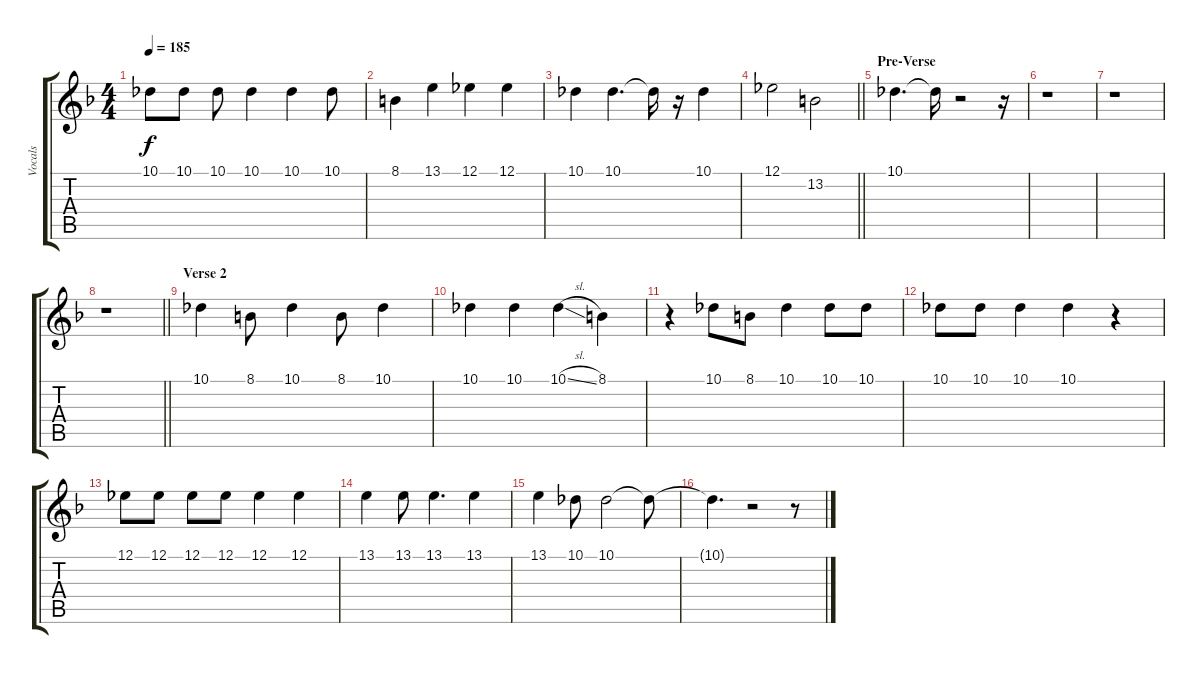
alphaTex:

\track ("Vocals" "Vocals") {instrument oboe}
\staff {score tabs}
\tuning (Eb4 Bb3 Gb3 Db3 Ab2 Eb2) {hide}
\ts (4 4)
\tempo 185
\clef g2
\ks f
10.1.8{dy f} 10.1.8 10.1.8 10.1.4 10.1.4 10.1.8 |
8.1.4 13.1.4 12.1.4 12.1.4 |
10.1.4 10.1.4{d} 10.1{t}.16 r.16 10.1.4 |
\barLineRight lightlight
12.1.2 13.2.2 |
\section ("" "Pre-Verse ")
10.1.4{d} 10.1{t}.16 r.2 r.16 |
r.1 |
r.1 |
\barLineRight lightlight
r.1 |
\section ("" "Verse 2")
10.1.4 8.1.8 10.1.4 8.1.8 10.1.4 |
10.1.4 10.1.4 10.1{sl}.4 8.1.4 |
r.4 10.1.8 8.1.8 10.1.4 10.1.8 10.1.8 |
10.1.8 10.1.8 10.1.4 10.1.4 r.4 |
12.1.8 12.1.8 12.1.8 12.1.8 12.1.4 12.1.4 |
13.1.4 13.1.8 13.1.4{d} 13.1.4 |
13.1.4 10.1.8 10.1.2 10.1{t}.8 |
10.1{t}.4{d} r.2 r.8
